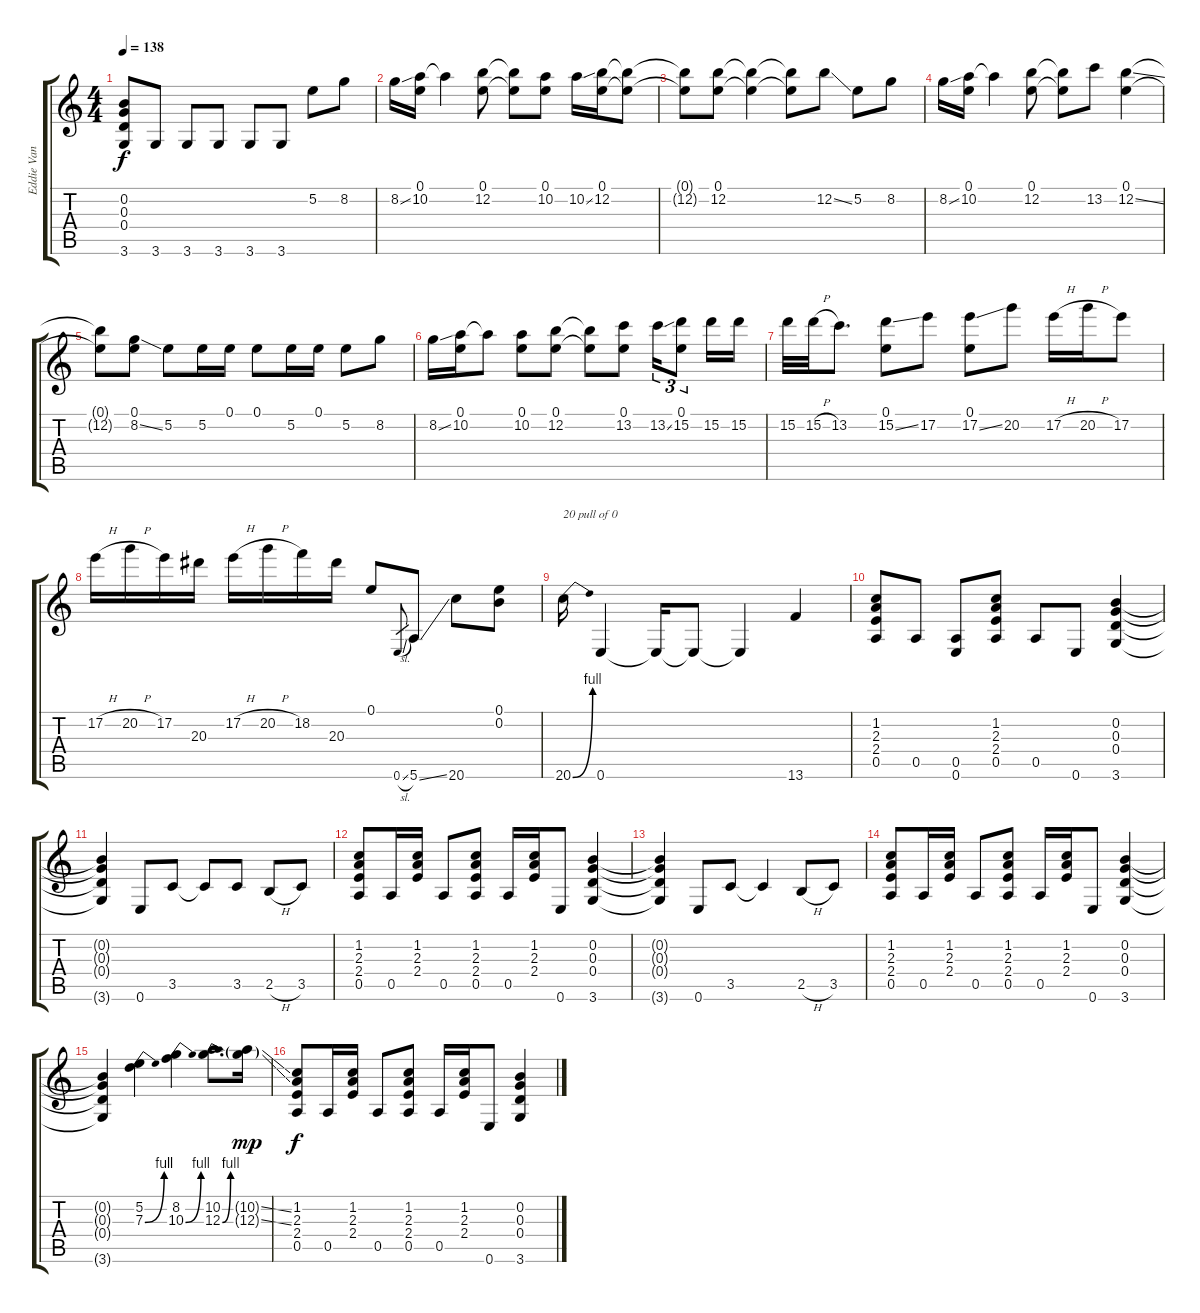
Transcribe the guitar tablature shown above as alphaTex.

\track ("Eddie Van Halen " "Eddie Van ") {solo instrument overdrivenguitar}
\staff {score tabs}
\tuning (E4 B3 G3 D3 A2 E2) {hide}
\ts (4 4)
\tempo 138
\clef g2
\ks c
(0.2{t} 0.3{t} 0.4{t} 3.6{t}).8{dy f} 3.6.8 3.6.8 3.6.8 3.6.8 3.6.8 5.2.8 8.2.8 |
8.2{ss}.16 (0.1 10.2).16 10.2{t}.4 (0.1 12.2).8 (0.1{t} 12.2{t}).8 (0.1 10.2).8 10.2{ss}.16 (0.1 12.2).16 (0.1{t} 12.2{t}).8 |
(0.1{t} 12.2{t}).8 (0.1 12.2).8 (0.1{t} 12.2{t}).4 (0.1{t} 12.2{t}).8 12.2{ss}.8 5.2.8 8.2.8 |
8.2{ss}.16 (0.1 10.2).16 10.2{t}.4 (0.1 12.2).8 (0.1{t} 12.2{t}).8 13.2.8 (0.1 12.2{ss}).4 |
(0.1{t} 12.2{t}).8 (0.1 8.2{ss}).8 5.2.8 5.2.16 0.1.16 0.1.8 5.2.16 0.1.16 5.2.8 8.2.8 |
8.2{ss}.16 (0.1 10.2).16 10.2{t}.8 (0.1 10.2).8 (0.1 12.2).8 (0.1{t} 12.2{t}).8 (0.1 13.2).8 13.2{ss}.16{tu (3 2)} (0.1 15.2).8{tu (3 2)} 15.2.16 15.2.16 |
15.2.32 15.2{h}.32 13.2.8{d} (0.1 15.2{ss}).8 17.2.8 (0.1 17.2{ss}).8 20.2.8 17.2{h}.16 20.2{h}.16 17.2.8 |
17.2{h}.16 20.2{h}.16 17.2.16 20.3.16 17.2{h}.16 20.2{h}.16 18.2.16 20.3.16 0.1.8 0.6{sl}.8{gr} 5.6{ss}.8 20.6.8 (0.1 0.2).8 |
20.6{be (bend 0 0 60 4)}.16{txt "20 pull of 0"} 0.6.4 0.6{t}.16 0.6{t}.8 0.6{t}.4 13.6.4 |
(1.2 2.3 2.4 0.5).8 0.5.8 (0.5 0.6).8 (1.2 2.3 2.4 0.5).8 0.5.8 0.6.8 (0.2 0.3 0.4 3.6).4 |
(0.2{t} 0.3{t} 0.4{t} 3.6{t}).4 0.6.8 3.5.8 3.5{t}.8 3.5.8 2.5{h}.8 3.5.8 |
(1.2 2.3 2.4 0.5).8 0.5.16 (1.2 2.3 2.4).16 0.5.8 (1.2 2.3 2.4 0.5).8 0.5.16 (1.2 2.3 2.4).16 0.6.8 (0.2 0.3 0.4 3.6).4 |
(0.2{t} 0.3{t} 0.4{t} 3.6{t}).4 0.6.8 3.5.8 3.5{t}.4 2.5{h}.8 3.5.8 |
(1.2 2.3 2.4 0.5).8 0.5.16 (1.2 2.3 2.4).16 0.5.8 (1.2 2.3 2.4 0.5).8 0.5.16 (1.2 2.3 2.4).16 0.6.8 (0.2 0.3 0.4 3.6).4 |
(0.2{t} 0.3{t} 0.4{t} 3.6{t}).4 (5.2 7.3{be (bend 0 0 60 4)}).4 (8.2 10.3{be (bend 0 0 60 4)}).4 (10.2 12.3{be (bend 0 0 60 4)}).8{d} (10.2{ss g} 12.3{ss g}).16{dy mp} |
(1.2 2.3 2.4 0.5).8{dy f} 0.5.16 (1.2 2.3 2.4).16 0.5.8 (1.2 2.3 2.4 0.5).8 0.5.16 (1.2 2.3 2.4).16 0.6.8 (0.2 0.3 0.4 3.6).4
